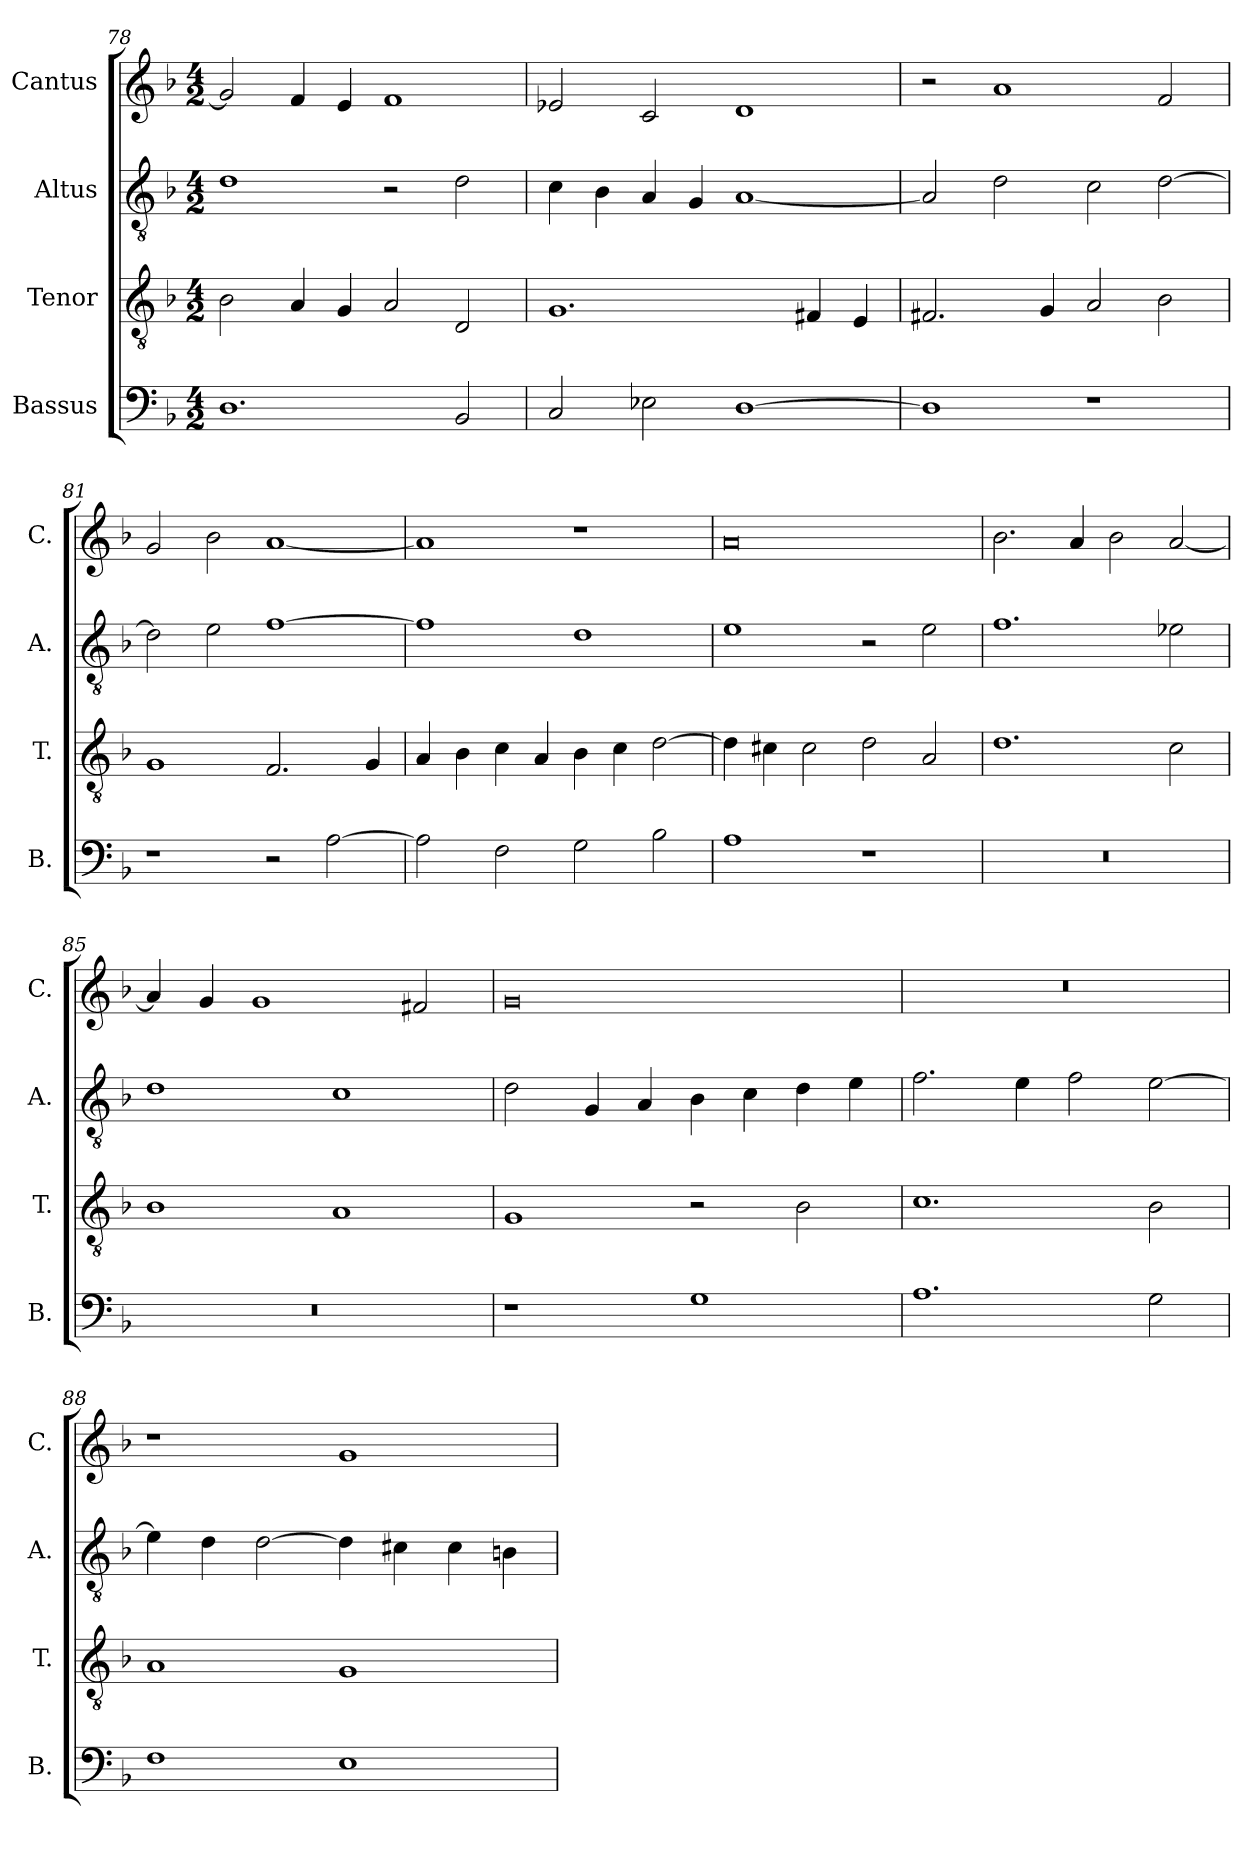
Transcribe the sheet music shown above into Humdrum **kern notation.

**kern	**kern	**kern	**kern
*part4	*part3	*part2	*part1
*staff4	*staff3	*staff2	*staff1
*I"Bassus	*I"Tenor	*I"Altus	*I"Cantus
*I'B.	*I'T.	*I'A.	*I'C.
*clefF4	*clefGv2	*clefGv2	*clefG2
*k[b-]	*k[b-]	*k[b-]	*k[b-]
*M4/2	*M4/2	*M4/2	*M4/2
=78	=78	=78	=78
1.D	2B-\	1d	2g/]
.	4A/	.	4f/
.	4G/	.	4e/
.	2A/	2r	1f
2BB-/	2D/	2d\	.
!!LO:LB:g=z
=79	=79	=79	=79
2C/	1.G	4c\	2e-X/
.	.	4B-\	.
2E-X\	.	4A/	2c/
.	.	4G/	.
[1D	.	[1A	1d
.	4F#X/	.	.
.	4E/	.	.
=80	=80	=80	=80
1D]	2.F#X/	2A/]	2r
.	.	2d\	1a
.	4G/	.	.
1r	2A/	2c\	.
.	2B-\	[2d\	2f/
=81	=81	=81	=81
1r	1G	2d\]	2g/
.	.	2e\	2b-\
2r	2.F/	[1f	[1a
[2A\	.	.	.
.	4G/	.	.
=82	=82	=82	=82
2A\]	4A/	1f]	1a]
.	4B-\	.	.
2F\	4c\	.	.
.	4A/	.	.
2G\	4B-\	1d	1r
.	4c\	.	.
2B-\	[2d\	.	.
=83	=83	=83	=83
1A	4d\]	1e	0a
.	4c#X\	.	.
.	2c#\	.	.
1r	2d\	2r	.
.	2A/	2e\	.
!!LO:PB:g=z
=84	=84	=84	=84
0r	1.d	1.f	2.b-\
.	.	.	4a/
.	.	.	2b-\
.	2c\	2e-X\	[2a/
=85	=85	=85	=85
0r	1B-	1d	4a/]
.	.	.	4g/
.	.	.	1g
.	1A	1c	.
.	.	.	2f#X/
=86	=86	=86	=86
1r	1G	2d\	0g
.	.	4G/	.
.	.	4A/	.
1G	2r	4B-\	.
.	.	4c\	.
.	2B-\	4d\	.
.	.	4e\	.
=87	=87	=87	=87
1.A	1.c	2.f\	0r
.	.	4e\	.
.	.	2f\	.
2G\	2B-\	[2e\	.
=88	=88	=88	=88
1F	1A	4e\]	1r
.	.	4d\	.
.	.	[2d\	.
1E	1G	4d\]	1g
.	.	4c#X\	.
.	.	4c#\	.
.	.	4Bn\	.
=	=	=	=
*-	*-	*-	*-
